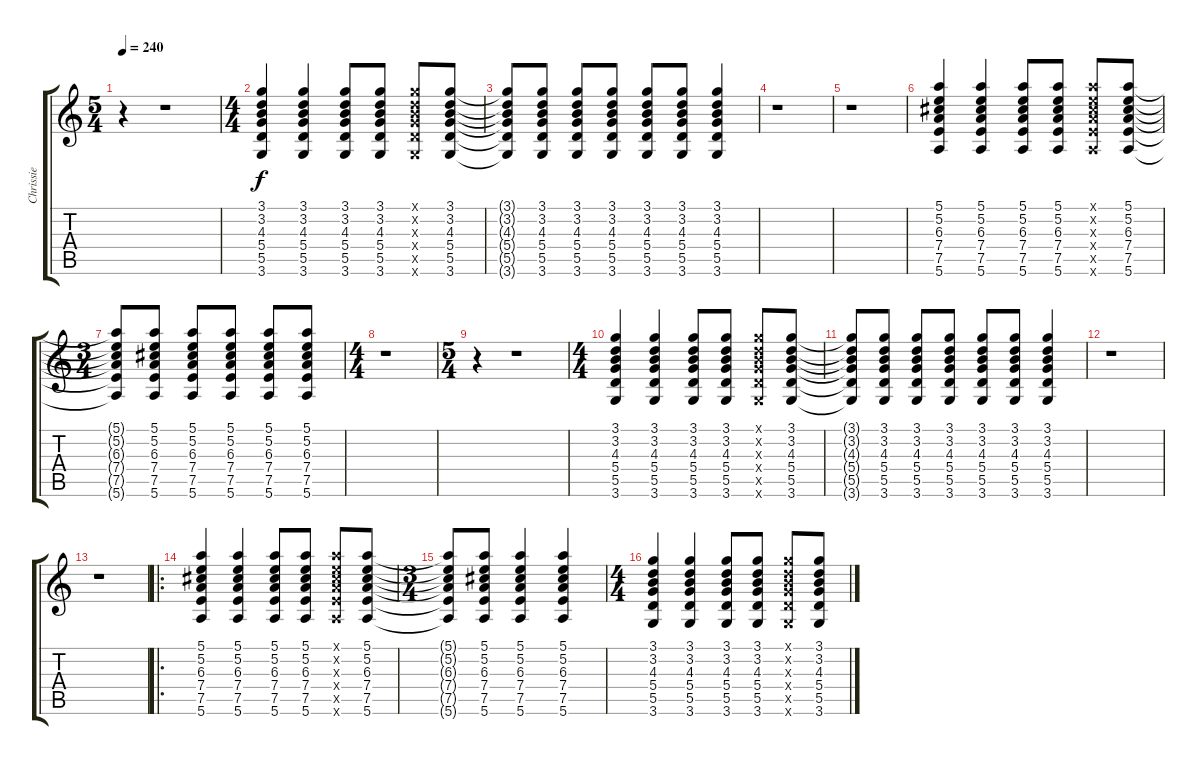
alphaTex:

\track ("Chrissie" "Chrissie") {instrument electricguitarclean}
\staff {score tabs}
\tuning (E4 B3 G3 D3 A2 E2) {hide}
\ts (5 4)
\tempo 240
\clef g2
\ks c
r.4{dy f} r.1 |
\ts (4 4)
(3.1 3.2 4.3 5.4 5.5 3.6).4 (3.1 3.2 4.3 5.4 5.5 3.6).4 (3.1 3.2 4.3 5.4 5.5 3.6).8 (3.1 3.2 4.3 5.4 5.5 3.6).8 (3.1{x} 3.2{x} 4.3{x} 5.4{x} 5.5{x} 3.6{x}).8 (3.1 3.2 4.3 5.4 5.5 3.6).8 |
(3.1{t} 3.2{t} 4.3{t} 5.4{t} 5.5{t} 3.6{t}).8 (3.1 3.2 4.3 5.4 5.5 3.6).8 (3.1 3.2 4.3 5.4 5.5 3.6).8 (3.1 3.2 4.3 5.4 5.5 3.6).8 (3.1 3.2 4.3 5.4 5.5 3.6).8 (3.1 3.2 4.3 5.4 5.5 3.6).8 (3.1 3.2 4.3 5.4 5.5 3.6).4 |
r.1 |
r.1 |
(5.1 5.2 6.3 7.4 7.5 5.6).4 (5.1 5.2 6.3 7.4 7.5 5.6).4 (5.1 5.2 6.3 7.4 7.5 5.6).8 (5.1 5.2 6.3 7.4 7.5 5.6).8 (5.1{x} 5.2{x} 6.3{x} 7.4{x} 7.5{x} 5.6{x}).8 (5.1 5.2 6.3 7.4 7.5 5.6).8 |
\ts (3 4)
(5.1{t} 5.2{t} 6.3{t} 7.4{t} 7.5{t} 5.6{t}).8 (5.1 5.2 6.3 7.4 7.5 5.6).8 (5.1 5.2 6.3 7.4 7.5 5.6).8 (5.1 5.2 6.3 7.4 7.5 5.6).8 (5.1 5.2 6.3 7.4 7.5 5.6).8 (5.1 5.2 6.3 7.4 7.5 5.6).8 |
\ts (4 4)
r.1 |
\ts (5 4)
r.4 r.1 |
\ts (4 4)
(3.1 3.2 4.3 5.4 5.5 3.6).4 (3.1 3.2 4.3 5.4 5.5 3.6).4 (3.1 3.2 4.3 5.4 5.5 3.6).8 (3.1 3.2 4.3 5.4 5.5 3.6).8 (3.1{x} 3.2{x} 4.3{x} 5.4{x} 5.5{x} 3.6{x}).8 (3.1 3.2 4.3 5.4 5.5 3.6).8 |
(3.1{t} 3.2{t} 4.3{t} 5.4{t} 5.5{t} 3.6{t}).8 (3.1 3.2 4.3 5.4 5.5 3.6).8 (3.1 3.2 4.3 5.4 5.5 3.6).8 (3.1 3.2 4.3 5.4 5.5 3.6).8 (3.1 3.2 4.3 5.4 5.5 3.6).8 (3.1 3.2 4.3 5.4 5.5 3.6).8 (3.1 3.2 4.3 5.4 5.5 3.6).4 |
r.1 |
r.1 |
\ro
(5.1 5.2 6.3 7.4 7.5 5.6).4 (5.1 5.2 6.3 7.4 7.5 5.6).4 (5.1 5.2 6.3 7.4 7.5 5.6).8 (5.1 5.2 6.3 7.4 7.5 5.6).8 (5.1{x} 5.2{x} 6.3{x} 7.4{x} 7.5{x} 5.6{x}).8 (5.1 5.2 6.3 7.4 7.5 5.6).8 |
\ts (3 4)
(5.1{t} 5.2{t} 6.3{t} 7.4{t} 7.5{t} 5.6{t}).8 (5.1 5.2 6.3 7.4 7.5 5.6).8 (5.1 5.2 6.3 7.4 7.5 5.6).4 (5.1 5.2 6.3 7.4 7.5 5.6).4 |
\ts (4 4)
(3.1 3.2 4.3 5.4 5.5 3.6).4 (3.1 3.2 4.3 5.4 5.5 3.6).4 (3.1 3.2 4.3 5.4 5.5 3.6).8 (3.1 3.2 4.3 5.4 5.5 3.6).8 (3.1{x} 3.2{x} 4.3{x} 5.4{x} 5.5{x} 3.6{x}).8 (3.1 3.2 4.3 5.4 5.5 3.6).8
